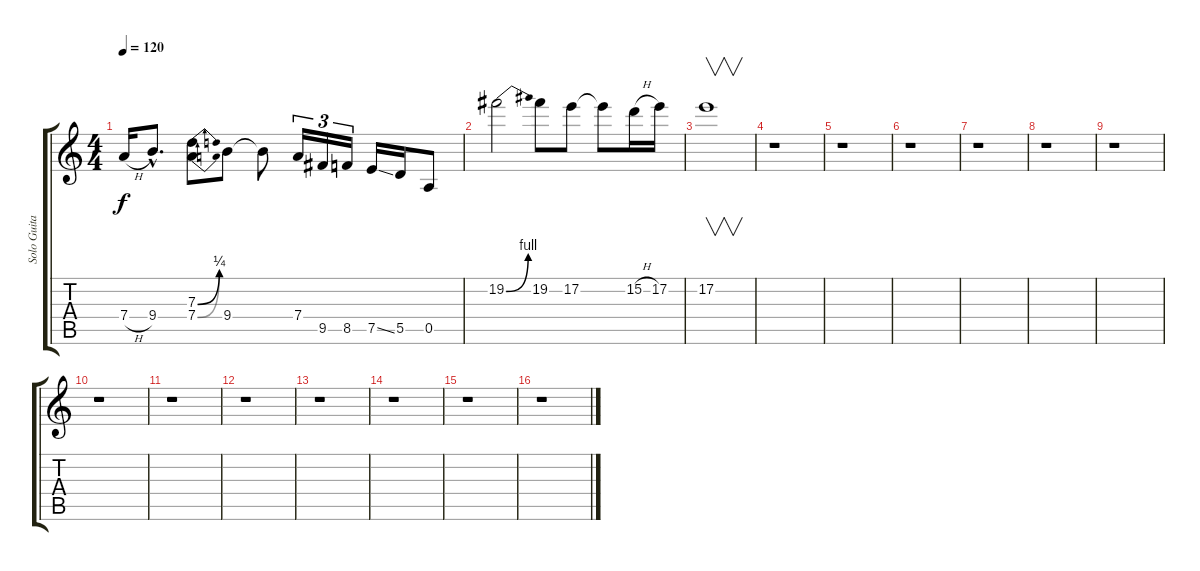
\track ("Solo Guitar" "Solo Guita") {instrument distortionguitar}
\staff {score tabs}
\tuning (E4 B3 G3 D3 A2 E2) {hide}
\ts (4 4)
\tempo 120
\clef g2
\ks c
7.4{h}.16{dy f} 9.4{hac}.8{d} (7.3{be (bend 0 0 60 1)} 7.4{be (bend 0 0 60 1)}).8 9.4.8 9.4{t}.8 7.4.16{tu (3 2)} 9.5.16{tu (3 2)} 8.5.16{tu (3 2)} 7.5{ss}.16 5.5.16 0.5.8 |
19.2{be (bend 0 0 60 4)}.2 19.2.8 17.2.8 17.2{t}.8 15.2{h}.16 17.2.16 |
17.2.1{v} |
r.1 |
r.1 |
r.1 |
r.1 |
r.1 |
r.1 |
r.1 |
r.1 |
r.1 |
r.1 |
r.1 |
r.1 |
r.1
